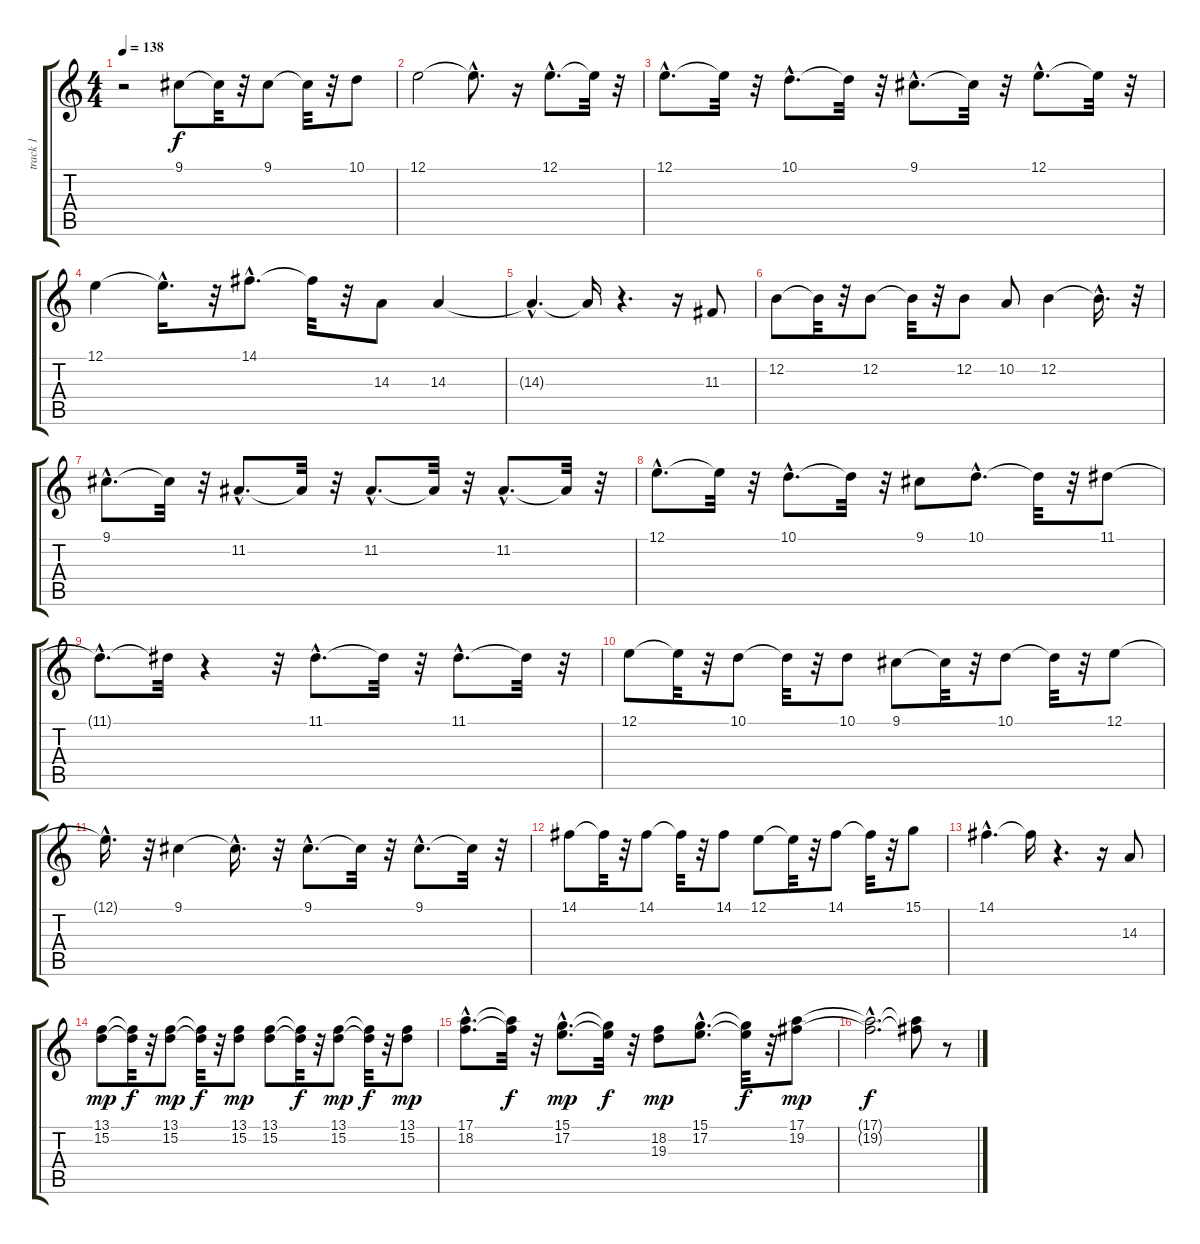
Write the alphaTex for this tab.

\track ("track 1 " "track 1 ") {instrument musicbox}
\staff {score tabs}
\tuning (E4 B3 G3 D3 A2 E2) {hide}
\ts (4 4)
\tempo 138
\clef g2
\ks c
r.2{dy f} 9.1.8 9.1{t}.32 r.32 9.1.8 9.1{t}.32 r.32 10.1.8 |
12.1.2 12.1{hac t}.8{d} r.16 12.1{hac}.8{d} 12.1{t}.32 r.32 |
12.1{hac}.8{d} 12.1{t}.32 r.32 10.1{hac}.8{d} 10.1{t}.32 r.32 9.1{hac}.8{d} 9.1{t}.32 r.32 12.1{hac}.8{d} 12.1{t}.32 r.32 |
12.1.4 12.1{hac t}.16{d} r.32 14.1{hac}.8{d} 14.1{t}.32 r.32 14.3.8 14.3.4 |
14.3{hac t}.4{d} 14.3{t}.16 r.4{d} r.16 11.3.8 |
12.2.8 12.2{t}.32 r.32 12.2.8 12.2{t}.32 r.32 12.2.8 10.2.8 12.2.4 12.2{hac t}.16{d} r.32 |
9.1{hac}.8{d} 9.1{t}.32 r.32 11.2{hac}.8{d} 11.2{t}.32 r.32 11.2{hac}.8{d} 11.2{t}.32 r.32 11.2{hac}.8{d} 11.2{t}.32 r.32 |
12.1{hac}.8{d} 12.1{t}.32 r.32 10.1{hac}.8{d} 10.1{t}.32 r.32 9.1.8 10.1{hac}.8{d} 10.1{t}.32 r.32 11.1.8 |
11.1{hac t}.8{d} 11.1{t}.32 r.4 r.32 11.1{hac}.8{d} 11.1{t}.32 r.32 11.1{hac}.8{d} 11.1{t}.32 r.32 |
12.1.8 12.1{t}.32 r.32 10.1.8 10.1{t}.32 r.32 10.1.8 9.1.8 9.1{t}.32 r.32 10.1.8 10.1{t}.32 r.32 12.1.8 |
12.1{hac t}.16{d} r.32 9.1.4 9.1{hac t}.16{d} r.32 9.1{hac}.8{d} 9.1{t}.32 r.32 9.1{hac}.8{d} 9.1{t}.32 r.32 |
14.1.8 14.1{t}.32 r.32 14.1.8 14.1{t}.32 r.32 14.1.8 12.1.8 12.1{t}.32 r.32 14.1.8 14.1{t}.32 r.32 15.1.8 |
14.1{hac}.4{d} 14.1{t}.16 r.4{d} r.16 14.3.8 |
(13.1 15.2).8{dy mp} (13.1{t} 15.2{t}).32{dy f} r.32 (13.1 15.2).8{dy mp} (13.1{t} 15.2{t}).32{dy f} r.32 (13.1 15.2).8{dy mp} (13.1 15.2).8 (13.1{t} 15.2{t}).32{dy f} r.32 (13.1 15.2).8{dy mp} (13.1{t} 15.2{t}).32{dy f} r.32 (13.1 15.2).8{dy mp} |
(17.1{hac} 18.2{hac}).8{d} (17.1{t} 18.2{t}).32{dy f} r.32 (15.1{hac} 17.2{hac}).8{d dy mp} (15.1{t} 17.2{t}).32{dy f} r.32 (18.2 19.3).8{dy mp} (15.1{hac} 17.2{hac}).8{d} (15.1{t} 17.2{t}).32{dy f} r.32 (17.1 19.2).8{dy mp} |
(17.1{hac t} 19.2{hac t}).2{d dy f} (17.1{t} 19.2{t}).8 r.8
